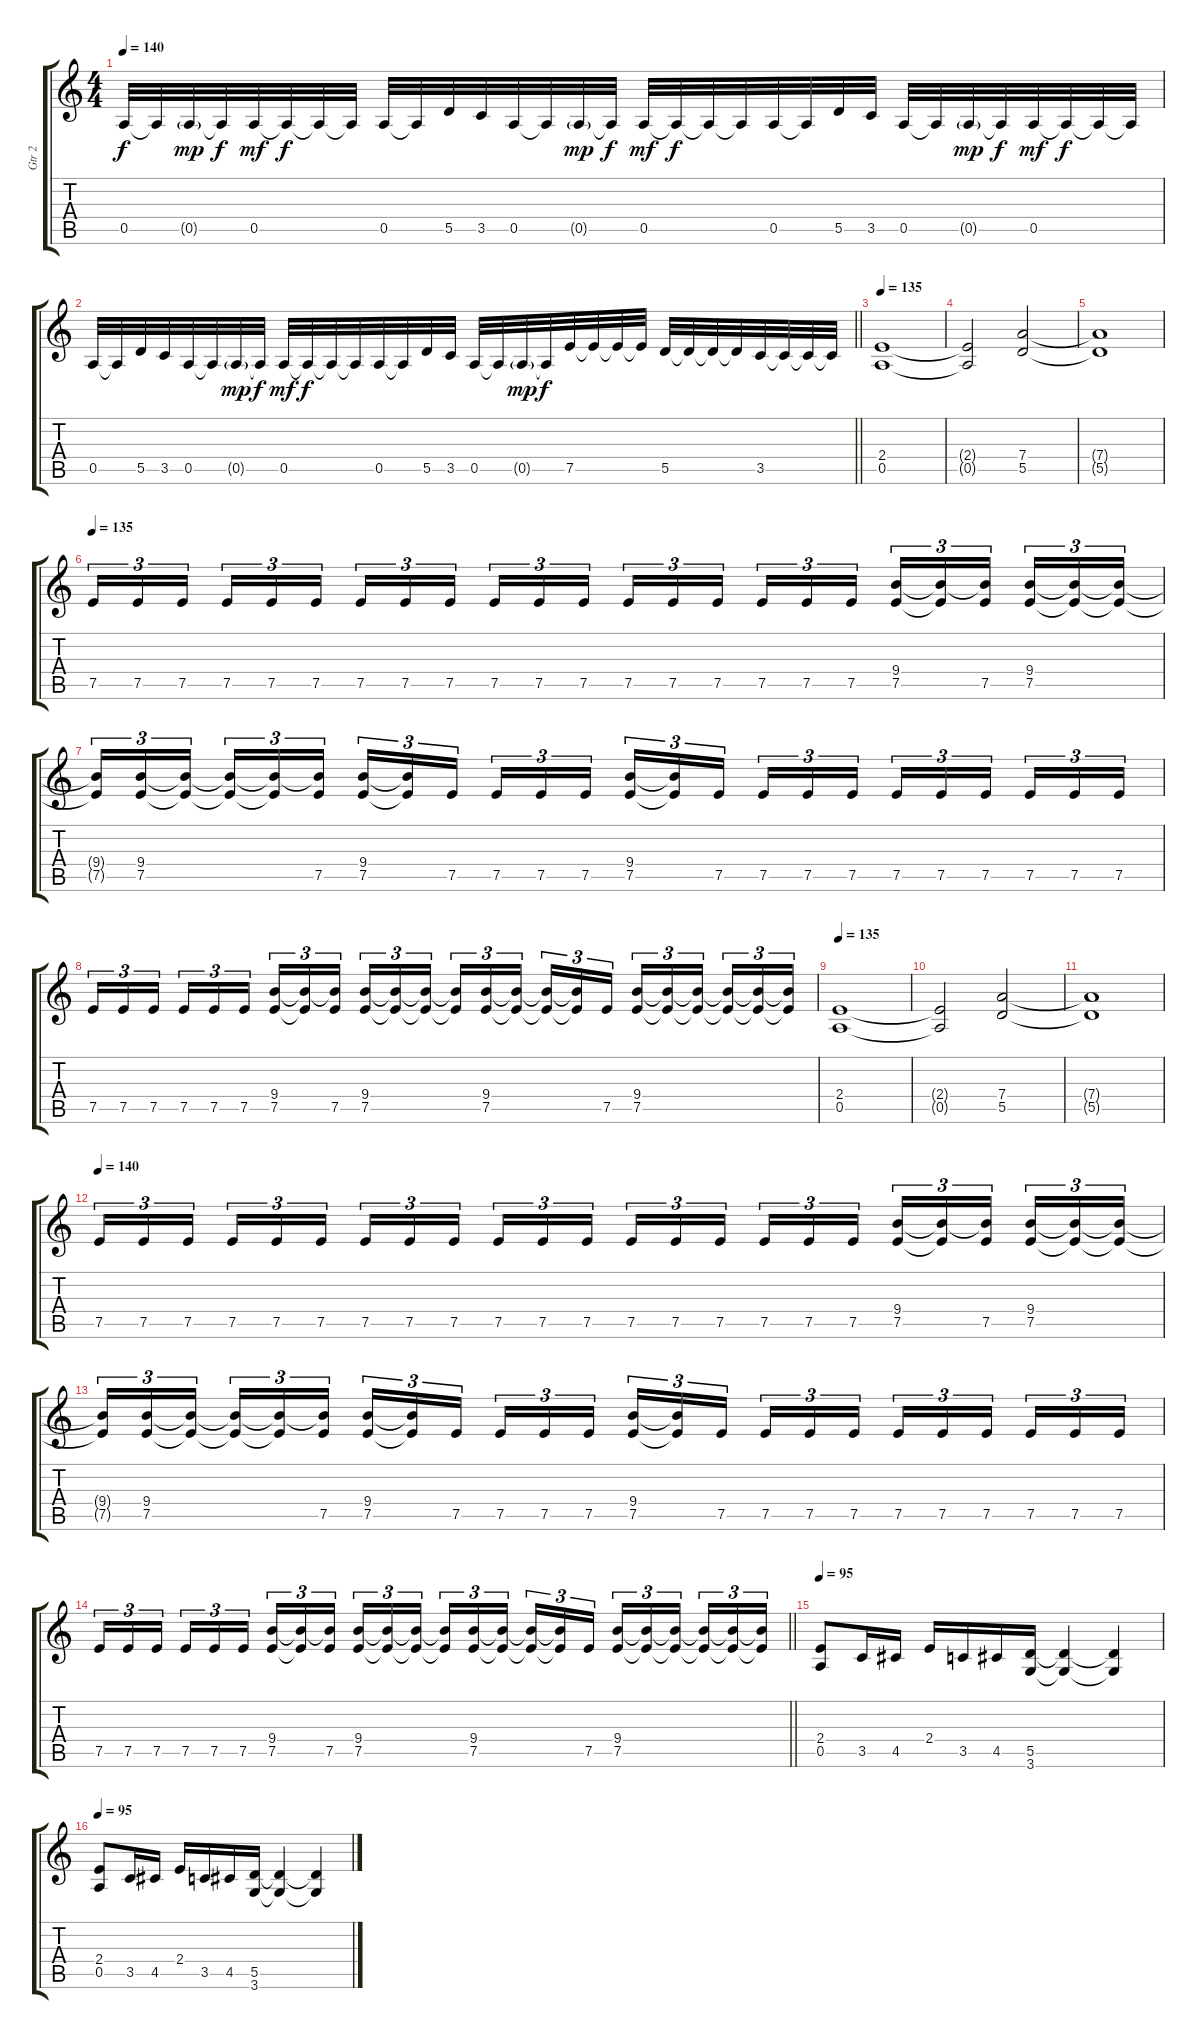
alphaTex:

\track ("Gtr 2" "Gtr 2") {instrument distortionguitar}
\staff {score tabs}
\tuning (E4 B3 G3 D3 A2 E2) {hide}
\ts (4 4)
\tempo 140
\clef g2
\ks c
0.5.32{dy f} 0.5{t}.32 0.5{g}.32{dy mp} 0.5{t}.32{dy f} 0.5.32{dy mf} 0.5{t}.32{dy f} 0.5{t}.32 0.5{t}.32 0.5.32 0.5{t}.32 5.5.32 3.5.32 0.5.32 0.5{t}.32 0.5{g}.32{dy mp} 0.5{t}.32{dy f} 0.5.32{dy mf} 0.5{t}.32{dy f} 0.5{t}.32 0.5{t}.32 0.5.32 0.5{t}.32 5.5.32 3.5.32 0.5.32 0.5{t}.32 0.5{g}.32{dy mp} 0.5{t}.32{dy f} 0.5.32{dy mf} 0.5{t}.32{dy f} 0.5{t}.32 0.5{t}.32 |
\barLineRight lightlight
0.5.32 0.5{t}.32 5.5.32 3.5.32 0.5.32 0.5{t}.32 0.5{g}.32{dy mp} 0.5{t}.32{dy f} 0.5.32{dy mf} 0.5{t}.32{dy f} 0.5{t}.32 0.5{t}.32 0.5.32 0.5{t}.32 5.5.32 3.5.32 0.5.32 0.5{t}.32 0.5{g}.32{dy mp} 0.5{t}.32{dy f} 7.5.32 7.5{t}.32 7.5{t}.32 7.5{t}.32 5.5.32 5.5{t}.32 5.5{t}.32 5.5{t}.32 3.5.32 3.5{t}.32 3.5{t}.32 3.5{t}.32 |
\tempo 135
(2.4 0.5).1 |
(2.4{t} 0.5{t}).2 (7.4 5.5).2 |
(7.4{t} 5.5{t}).1 |
\tempo 135
7.5.16{tu (3 2)} 7.5.16{tu (3 2)} 7.5.16{tu (3 2)} 7.5.16{tu (3 2)} 7.5.16{tu (3 2)} 7.5.16{tu (3 2)} 7.5.16{tu (3 2)} 7.5.16{tu (3 2)} 7.5.16{tu (3 2)} 7.5.16{tu (3 2)} 7.5.16{tu (3 2)} 7.5.16{tu (3 2)} 7.5.16{tu (3 2)} 7.5.16{tu (3 2)} 7.5.16{tu (3 2)} 7.5.16{tu (3 2)} 7.5.16{tu (3 2)} 7.5.16{tu (3 2)} (9.4 7.5).16{tu (3 2)} (9.4{t} 7.5{t}).16{tu (3 2)} (9.4{t} 7.5).16{tu (3 2)} (9.4 7.5).16{tu (3 2)} (9.4{t} 7.5{t}).16{tu (3 2)} (9.4{t} 7.5{t}).16{tu (3 2)} |
(9.4{t} 7.5{t}).16{tu (3 2)} (9.4 7.5).16{tu (3 2)} (9.4{t} 7.5{t}).16{tu (3 2)} (9.4{t} 7.5{t}).16{tu (3 2)} (9.4{t} 7.5{t}).16{tu (3 2)} (9.4{t} 7.5).16{tu (3 2)} (9.4 7.5).16{tu (3 2)} (9.4{t} 7.5{t}).16{tu (3 2)} 7.5.16{tu (3 2)} 7.5.16{tu (3 2)} 7.5.16{tu (3 2)} 7.5.16{tu (3 2)} (9.4 7.5).16{tu (3 2)} (9.4{t} 7.5{t}).16{tu (3 2)} 7.5.16{tu (3 2)} 7.5.16{tu (3 2)} 7.5.16{tu (3 2)} 7.5.16{tu (3 2)} 7.5.16{tu (3 2)} 7.5.16{tu (3 2)} 7.5.16{tu (3 2)} 7.5.16{tu (3 2)} 7.5.16{tu (3 2)} 7.5.16{tu (3 2)} |
7.5.16{tu (3 2)} 7.5.16{tu (3 2)} 7.5.16{tu (3 2)} 7.5.16{tu (3 2)} 7.5.16{tu (3 2)} 7.5.16{tu (3 2)} (9.4 7.5).16{tu (3 2)} (9.4{t} 7.5{t}).16{tu (3 2)} (9.4{t} 7.5).16{tu (3 2)} (9.4 7.5).16{tu (3 2)} (9.4{t} 7.5{t}).16{tu (3 2)} (9.4{t} 7.5{t}).16{tu (3 2)} (9.4{t} 7.5{t}).16{tu (3 2)} (9.4 7.5).16{tu (3 2)} (9.4{t} 7.5{t}).16{tu (3 2)} (9.4{t} 7.5{t}).16{tu (3 2)} (9.4{t} 7.5{t}).16{tu (3 2)} 7.5.16{tu (3 2)} (9.4 7.5).16{tu (3 2)} (9.4{t} 7.5{t}).16{tu (3 2)} (9.4{t} 7.5{t}).16{tu (3 2)} (9.4{t} 7.5{t}).16{tu (3 2)} (9.4{t} 7.5{t}).16{tu (3 2)} (9.4{t} 7.5{t}).16{tu (3 2)} |
\tempo 135
(2.4 0.5).1 |
(2.4{t} 0.5{t}).2 (7.4 5.5).2 |
(7.4{t} 5.5{t}).1 |
\tempo 140
7.5.16{tu (3 2)} 7.5.16{tu (3 2)} 7.5.16{tu (3 2)} 7.5.16{tu (3 2)} 7.5.16{tu (3 2)} 7.5.16{tu (3 2)} 7.5.16{tu (3 2)} 7.5.16{tu (3 2)} 7.5.16{tu (3 2)} 7.5.16{tu (3 2)} 7.5.16{tu (3 2)} 7.5.16{tu (3 2)} 7.5.16{tu (3 2)} 7.5.16{tu (3 2)} 7.5.16{tu (3 2)} 7.5.16{tu (3 2)} 7.5.16{tu (3 2)} 7.5.16{tu (3 2)} (9.4 7.5).16{tu (3 2)} (9.4{t} 7.5{t}).16{tu (3 2)} (9.4{t} 7.5).16{tu (3 2)} (9.4 7.5).16{tu (3 2)} (9.4{t} 7.5{t}).16{tu (3 2)} (9.4{t} 7.5{t}).16{tu (3 2)} |
(9.4{t} 7.5{t}).16{tu (3 2)} (9.4 7.5).16{tu (3 2)} (9.4{t} 7.5{t}).16{tu (3 2)} (9.4{t} 7.5{t}).16{tu (3 2)} (9.4{t} 7.5{t}).16{tu (3 2)} (9.4{t} 7.5).16{tu (3 2)} (9.4 7.5).16{tu (3 2)} (9.4{t} 7.5{t}).16{tu (3 2)} 7.5.16{tu (3 2)} 7.5.16{tu (3 2)} 7.5.16{tu (3 2)} 7.5.16{tu (3 2)} (9.4 7.5).16{tu (3 2)} (9.4{t} 7.5{t}).16{tu (3 2)} 7.5.16{tu (3 2)} 7.5.16{tu (3 2)} 7.5.16{tu (3 2)} 7.5.16{tu (3 2)} 7.5.16{tu (3 2)} 7.5.16{tu (3 2)} 7.5.16{tu (3 2)} 7.5.16{tu (3 2)} 7.5.16{tu (3 2)} 7.5.16{tu (3 2)} |
\barLineRight lightlight
7.5.16{tu (3 2)} 7.5.16{tu (3 2)} 7.5.16{tu (3 2)} 7.5.16{tu (3 2)} 7.5.16{tu (3 2)} 7.5.16{tu (3 2)} (9.4 7.5).16{tu (3 2)} (9.4{t} 7.5{t}).16{tu (3 2)} (9.4{t} 7.5).16{tu (3 2)} (9.4 7.5).16{tu (3 2)} (9.4{t} 7.5{t}).16{tu (3 2)} (9.4{t} 7.5{t}).16{tu (3 2)} (9.4{t} 7.5{t}).16{tu (3 2)} (9.4 7.5).16{tu (3 2)} (9.4{t} 7.5{t}).16{tu (3 2)} (9.4{t} 7.5{t}).16{tu (3 2)} (9.4{t} 7.5{t}).16{tu (3 2)} 7.5.16{tu (3 2)} (9.4 7.5).16{tu (3 2)} (9.4{t} 7.5{t}).16{tu (3 2)} (9.4{t} 7.5{t}).16{tu (3 2)} (9.4{t} 7.5{t}).16{tu (3 2)} (9.4{t} 7.5{t}).16{tu (3 2)} (9.4{t} 7.5{t}).16{tu (3 2)} |
\tempo 95
(2.4 0.5).8 3.5.16 4.5.16 2.4.16 3.5.16 4.5.16 (5.5 3.6).16 (5.5{t} 3.6{t}).4 (5.5{t} 3.6{t}).4 |
\tempo 95
(2.4 0.5).8 3.5.16 4.5.16 2.4.16 3.5.16 4.5.16 (5.5 3.6).16 (5.5{t} 3.6{t}).4 (5.5{t} 3.6{t}).4
